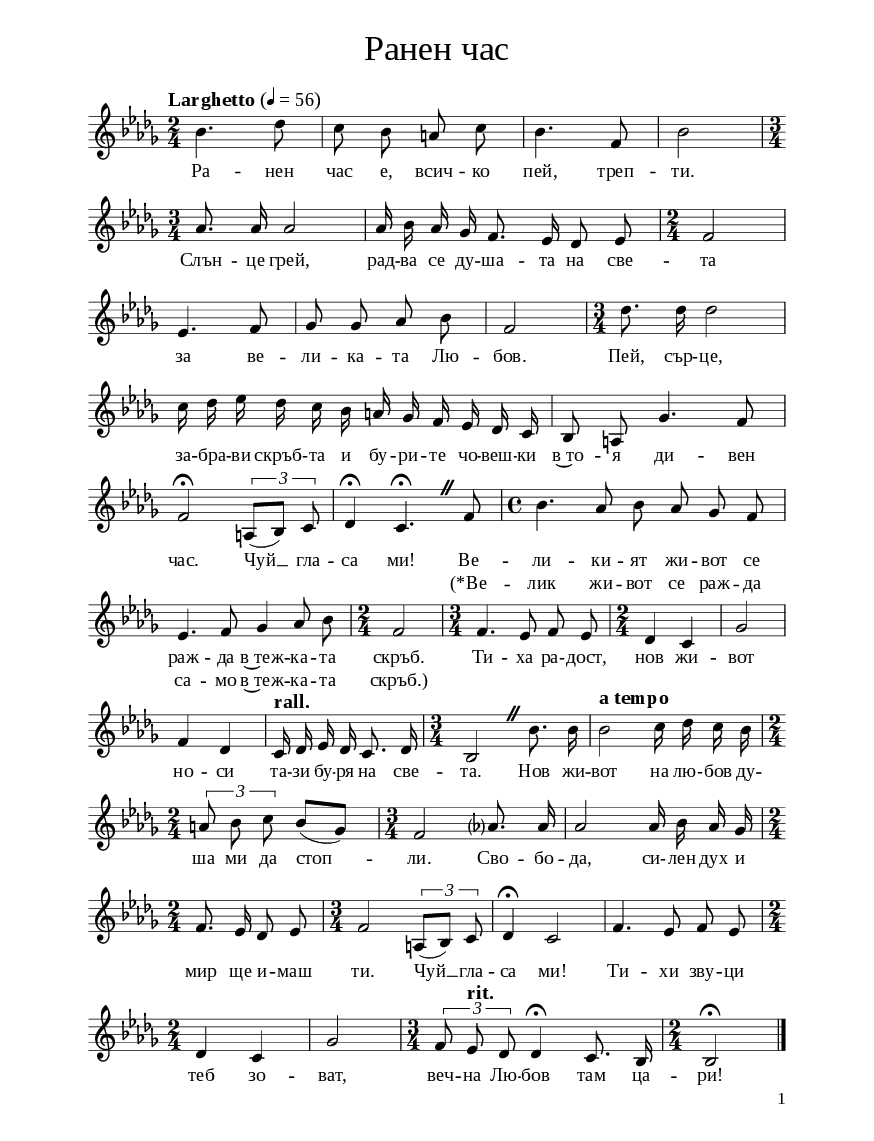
\version "2.24.3"

\include "include/globals.ily"

\bookpart {
  \label #'ref121
  \tocItem \markup "Ранен час"
  \paper {
    print-all-headers = ##t
    print-page-number = ##t
    print-first-page-number = ##t

    % put page numbers on the bottom
    oddHeaderMarkup = \markup ""
    evenHeaderMarkup = \markup ""
    oddFooterMarkup = \markup
    \fill-line {
      ""
      \if \should-print-page-number \fromproperty #'page:page-number-string
    }
    evenFooterMarkup = \markup
    \fill-line {
      \if \should-print-page-number \fromproperty #'page:page-number-string
      ""
    }

    left-margin = 1.5\cm
    right-margin = 1.5\cm
    top-margin = 1.6\cm
    bottom-margin = 1.2\cm
    ragged-bottom = ##t % do not spread the staves to fill the whole vertical space

    % change distance between staves
    system-system-spacing =
    #'((basic-distance . 13)
       (minimum-distance . 6)
       (padding . 1)
       (stretchability . 12))
  }
  \score {
      \layout {
        indent = 0.0\cm % remove first line indentation
        ragged-last = ##f % do spread last line to fill the whole space
        \override Staff.BarLine.thick-thickness = #4 %make the end and repeat bars thiner
        \override Score.VoltaBracket.font-size = #-1.7 % make the repeat number fontsize smaller
        

        \context {
          \Score
          \omit BarNumber %remove bar numbers
          \override MetronomeMark.font-size = #1.5 % increase the tempo fontsize
          \override TupletNumber.font-size = #0.4 % increase the triol number

        } % context

        \context {
          % change staff size
          \Staff
          \override StaffSymbol.thickness = #0.5
          \override BarLine.hair-thickness = #1
          %\override StaffSymbol.ledger-line-thickness = #'(0 . 0)
        }

        \context {
          % adjust space between staff and lyrics and between the two lyric lines
          \Lyrics
          \override VerticalAxisGroup.nonstaff-relatedstaff-spacing = #'((padding . 0.75))
          \override VerticalAxisGroup.nonstaff-nonstaff-spacing = #'((minimum-distance . 3))
          includeGraceNotes = ##t
        }
      } % layout


    \new Voice \relative c' {
      \clef treble
      \key bes \minor
      \time 2/4
      \tempoFunc "Larghetto" 4 "56"
      \autoBeamOff

      bes'4.  des8 | % 2
      c8  bes8  a8  c8 | % 3
      bes4.  f8 | % 4
      bes2 \break | % 5
      \time 3/4  | % 5
      as8.  as16  as2 | % 6
      as16  bes16  as16  ges16
      f8.  es16  des8  es8 | % 7
      \time 2/4  | % 7
      f2 \break | % 8
      es4.  f8 | % 9
      ges8  ges8  as8 bes8 |
      \barNumberCheck #10
      f2 | % 11
      \time 3/4  | % 11
      des'8.  des16  des2 \break | % 12
      c16  des16  es16  des16
      c16  bes16  a16  ges16
      f16  es16  des16  c16 | % 13
      bes8  a8  ges'4.  f8 \break | % 14
      f2 ^\fermata
      \tuplet 3/2 {   a,8 ( [  bes8 ) ]  c8 }
      | % 15
      des4 ^\fermata  c4. ^\fermata \caesura f8 | % 16
      \time 4/4  | % 16
      bes4.  as8  bes8  as8
      ges8  f8 \break | % 17
      es4.  f8  ges4  as8  bes8
      | % 18
      \time 2/4  | % 18
      f2 | % 19
      \time 3/4  | % 19
      f4.  es8  f8  es8 |
      \time 2/4  |
      des4  c4  | % 21
      ges'2 \break | % 22
      f4  des4 | % 23
      \tempo "rall." c16  des16  es16
      des16  c8.  des16 | % 24
      \time 3/4 bes2 \caesura % 25
      bes'8.  bes16 |
      \tempo "a tempo" bes2 % 26
      c16  des16  c16  bes16 |
      \time 2/4
      \tupletUp \tuplet 3/2 {a8  bes8  c8 }
      bes8 ( [  ges8 ) ] | % 27
      \time 3/4 f2 aes?8.  as16 | % 28
      as2  as16  bes16  as16
      ges16 \break | % 29
      \time 2/4  | % 29
      f8.  es16  des8  es8 |
      \time 3/4  | f2
      \tuplet 3/2 {a,8 ( [  bes8 ) ]  c8 }
      | % 31
      des4 ^\fermata  c2 | % 32
      f4.  es8  f8  es8 \break | % 33
      \time 2/4  | % 33
      des4  c4 | % 34
      ges'2 | % 35
      \time 3/4  | % 35
      \tuplet 3/2 { f8 \tempo "rit.               " es des } des4 \fermata  c8. bes16 | \time 2/4 bes2 \fermata \bar "|." \break
    }

    \addlyrics {
      Ра -- нен час е, всич -- ко пей,
      треп -- ти. Слън -- це грей, рад --
      ва се ду -- ша -- та на све -- та
      за ве -- ли -- ка -- та Лю -- бов.
      Пей, "сър-" -- це, за -- бра -- ви
      "скръб-" -- та и бу -- ри -- те чо --
      веш -- ки в~то -- я ди -- вен час.
      Чуй __  гла -- са ми! Ве -- ли --
      ки -- ят жи -- вот се раж -- да
      в~теж -- ка -- та скръб. Ти -- ха
      "ра-" -- дост, нов жи -- вот но -- си
      та -- зи бу -- ря на све -- та.
      Нов жи -- вот на "лю-" -- бов ду --
      ша ми да стоп -- ли. Сво -- бо
      -- да, "си-" -- лен дух и мир ще и --
      маш ти. Чуй __  гла -- са ми!
      Ти -- хи зву -- ци теб зо -- ват,
      веч -- на Лю -- бов там ца -- ри!}
      \addlyrics {
        \repeat unfold 52 { \skip 2 } (*Ве -- лик жи -- вот се раж -- да са -- мо в~теж -- ка -- та скръб.)
      }

      \header {
        title = \titleFunc #'ref_desc_12 "Ранен час" "Ranen čas"
      }

      \midi{}

    } % score


  } % bookpart
